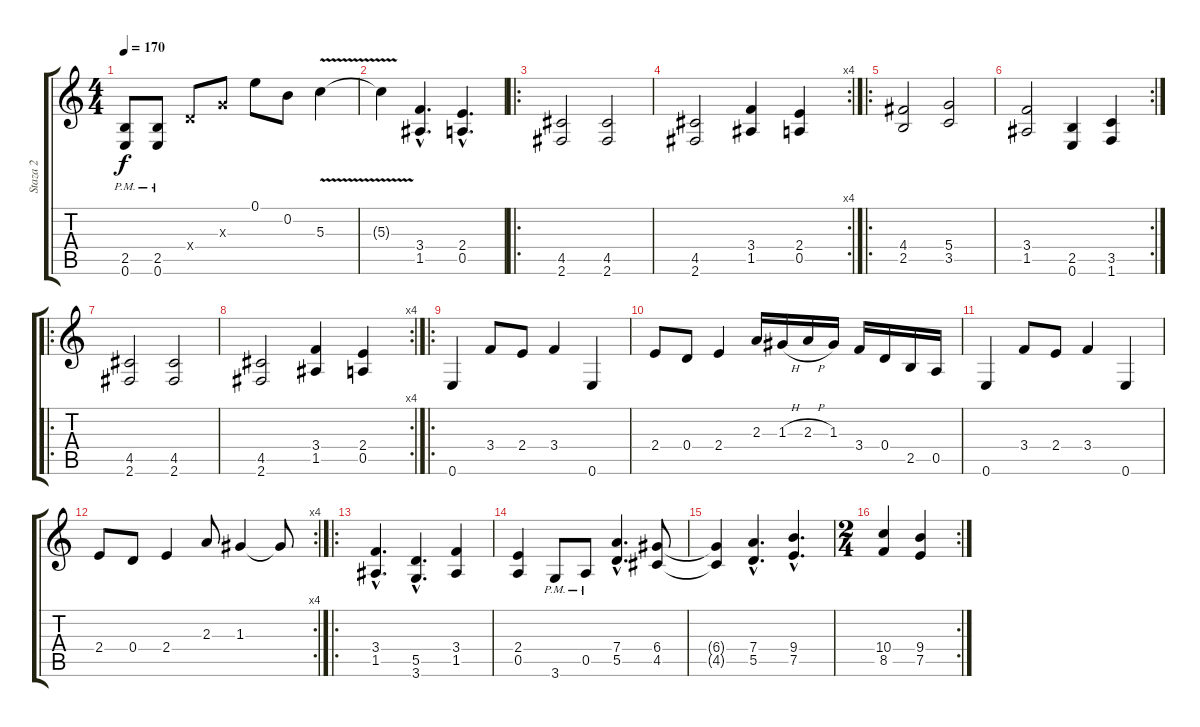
\track ("Staza 2" "Staza 2") {instrument distortionguitar}
\staff {score tabs}
\tuning (E4 B3 G3 D3 A2 E2) {hide}
\ts (4 4)
\tempo 170
\clef g2
\ks c
(2.5{pm} 0.6{pm}).8{dy f} (2.5{pm} 0.6{pm}).8 0.4{x}.8 0.3{x}.8 0.1.8 0.2.8 5.3{v}.4 |
5.3{t}.4 (3.4{hac} 1.5{hac}).4{d} (2.4{hac} 0.5{hac}).4{d} |
\ro
(4.5 2.6).2 (4.5 2.6).2 |
\rc 4
(4.5 2.6).2 (3.4 1.5).4 (2.4 0.5).4 |
\ro
(4.4 2.5).2 (5.4 3.5).2 |
\rc 2
(3.4 1.5).2 (2.5 0.6).4 (3.5 1.6).4 |
\ro
(4.5 2.6).2 (4.5 2.6).2 |
\rc 4
(4.5 2.6).2 (3.4 1.5).4 (2.4 0.5).4 |
\ro
0.6.4 3.4.8 2.4.8 3.4.4 0.6.4 |
2.4.8 0.4.8 2.4.4 2.3.16 1.3{h}.16 2.3{h}.16 1.3.16 3.4.16 0.4.16 2.5.16 0.5.16 |
0.6.4 3.4.8 2.4.8 3.4.4 0.6.4 |
\rc 4
2.4.8 0.4.8 2.4.4 2.3.8 1.3.4 1.3{t}.8 |
\ro
(3.4{hac} 1.5{hac}).4{d} (5.5{hac} 3.6{hac}).4{d} (3.4 1.5).4 |
(2.4 0.5).4 3.6{pm}.8 0.5{pm}.8 (7.4{hac} 5.5{hac}).4{d} (6.4 4.5).8 |
(6.4{t} 4.5{t}).4 (7.4{hac} 5.5{hac}).4{d} (9.4{hac} 7.5{hac}).4{d} |
\rc 2
\ts (2 4)
(10.4 8.5).4 (9.4 7.5).4
